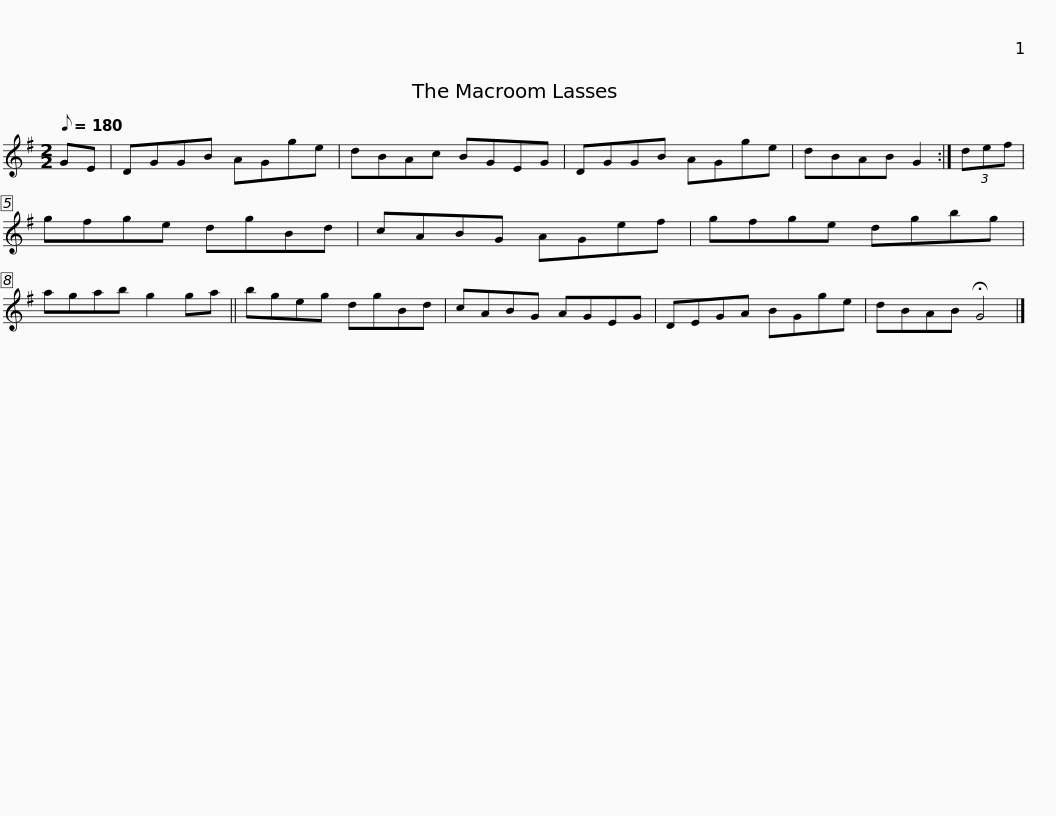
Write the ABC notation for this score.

X:1
L:1/8
Q:1/8=180
M:2/2
I:linebreak $
K:G
V:1 treble
V:1
 GE | DGGB AGge | dBAc BGEG | DGGB AGge | dBAB G2 :| %5
 (3def | gfge dgBd |$ cABG AGef | gfge dgbg | agab g2 ga || %10
 bgeg dgBd | cABG AGEG |$ DEGA BGge | dBAB !fermata!G4 |] %14
